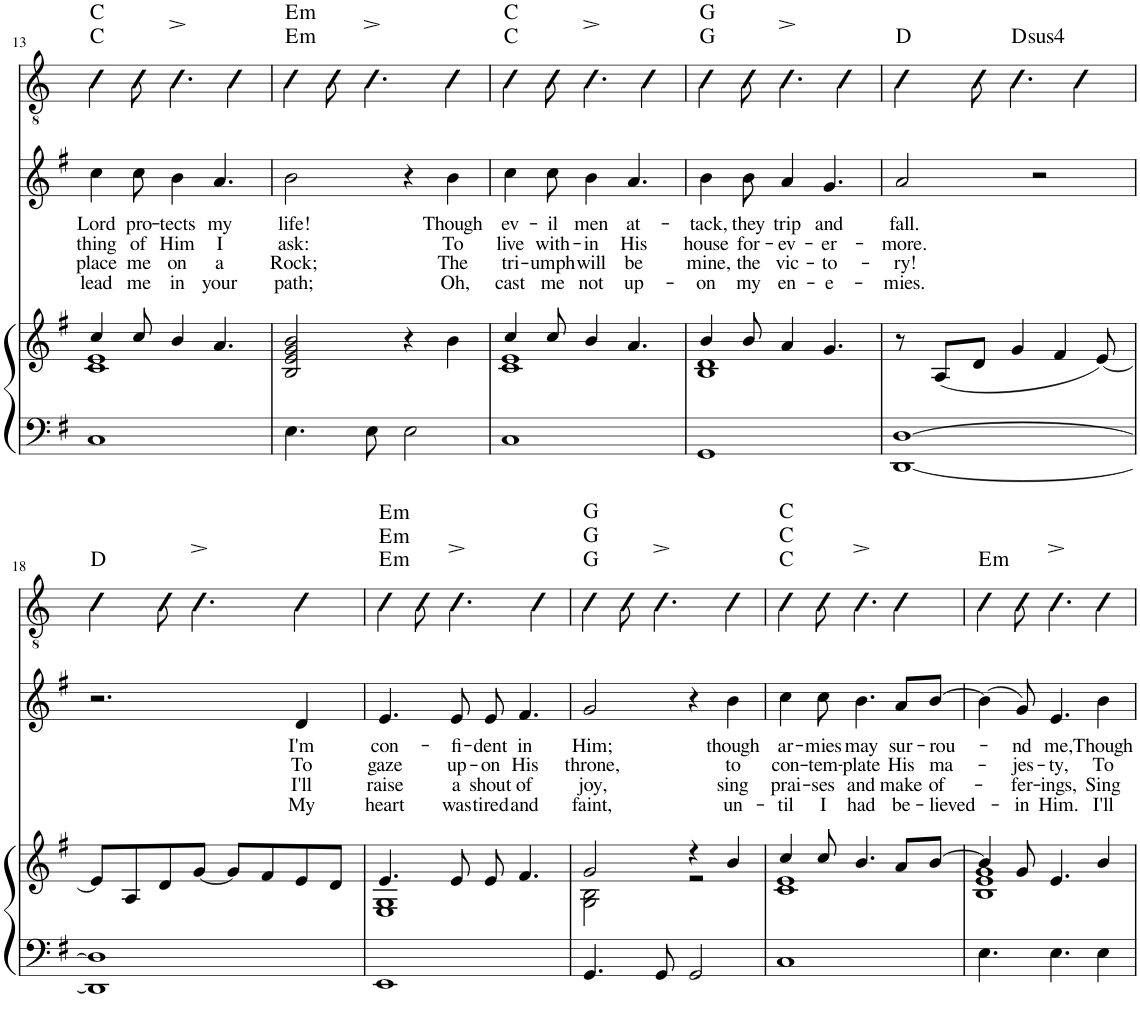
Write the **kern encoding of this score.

**kern	**kern	**kern	**text	**text	**text	**text	**kern	**harte
*part3	*part3	*part2	*part2	*part2	*part2	*part2	*part1	*part1
*staff4	*staff3	*staff2	*staff2	*staff2	*staff2	*staff2	*staff1	*
*I"Piano	*	*I"Voice	*	*	*	*	*I"Guitar	*
*I'Pno	*	*I'V	*	*	*	*	*	*
!!LO:PB:g=z
*clefF4	*clefG2	*clefG2	*	*	*	*	*clefGv2	*
*k[f#]	*k[f#]	*k[f#]	*	*	*	*	*k[]	*
*M4/4	*M4/4	*M4/4	*	*	*	*	*M4/4	*
=13	=13	=13	=13	=13	=13	=13	=13	=13
*	*^	*	*	*	*	*	*	*
!	!	!	!	!LO:LY:b	!LO:LY:b	!LO:LY:b	!LO:LY:b	!	!
1C	4cc/	1c 1e	4cc\	-Lord	-thing	-place	-lead	4c\	C:maj C:maj
!	!	!	!	!LO:LY:b	!LO:LY:b	!LO:LY:b	!LO:LY:b	!	!
.	8cc/	.	8cc\	-pro-	-of	-me	-me	8c\	.
!	!	!	!	!LO:LY:b	!LO:LY:b	!LO:LY:b	!LO:LY:b	!	!
.	4b/	.	4b\	-tects	-Him	-on	-in	4.c^\	.
!	!	!	!	!LO:LY:b	!LO:LY:b	!LO:LY:b	!LO:LY:b	!	!
.	4.a/	.	4.a/	-my	-I	-a	-your	.	.
.	.	.	.	.	.	.	.	4c\	.
*	*v	*v	*	*	*	*	*	*	*
=14	=14	=14	=14	=14	=14	=14	=14	=14
!	!	!	!LO:LY:b	!LO:LY:b	!LO:LY:b	!LO:LY:b	!	!LO:H:n=1:kt=m
!	!	!	!	!	!	!	!	!LO:H:n=2:kt=m
4.E\	2B/ 2e/ 2g/ 2b/	2b\	-life!	-ask:	-Rock;	-path;	4c\	E:min E:min
.	.	.	.	.	.	.	8c\	.
8E\	.	.	.	.	.	.	4.c^\	.
2E\	4r	4r	.	.	.	.	.	.
!	!	!	!LO:LY:b	!LO:LY:b	!LO:LY:b	!LO:LY:b	!	!
.	4b\	4b\	-Though	-To	-The	-Oh,	4c\	.
=15	=15	=15	=15	=15	=15	=15	=15	=15
*	*^	*	*	*	*	*	*	*
!	!	!	!	!LO:LY:b	!LO:LY:b	!LO:LY:b	!LO:LY:b	!	!
1C	4cc/	1c 1e	4cc\	-ev-	-live	-tri-	-cast	4c\	C:maj C:maj
!	!	!	!	!LO:LY:b	!LO:LY:b	!LO:LY:b	!LO:LY:b	!	!
.	8cc/	.	8cc\	-il	-with-	-umph	-me	8c\	.
!	!	!	!	!LO:LY:b	!LO:LY:b	!LO:LY:b	!LO:LY:b	!	!
.	4b/	.	4b\	-men	-in	-will	-not	4.c^\	.
!	!	!	!	!LO:LY:b	!LO:LY:b	!LO:LY:b	!LO:LY:b	!	!
.	4.a/	.	4.a/	-at-	-His	-be	-up-	.	.
.	.	.	.	.	.	.	.	4c\	.
=16	=16	=16	=16	=16	=16	=16	=16	=16	=16
!	!	!	!	!LO:LY:b	!LO:LY:b	!LO:LY:b	!LO:LY:b	!	!
1GG	4b/	1B 1d	4b\	-tack,	-house	-mine,	-on	4c\	G:maj G:maj
!	!	!	!	!LO:LY:b	!LO:LY:b	!LO:LY:b	!LO:LY:b	!	!
.	8b/	.	8b\	-they	-for-	-the	-my	8c\	.
!	!	!	!	!LO:LY:b	!LO:LY:b	!LO:LY:b	!LO:LY:b	!	!
.	4a/	.	4a/	-trip	-ev-	-vic-	-en-	4.c^\	.
!	!	!	!	!LO:LY:b	!LO:LY:b	!LO:LY:b	!LO:LY:b	!	!
.	4.g/	.	4.g/	-and	-er-	-to-	-e-	.	.
.	.	.	.	.	.	.	.	4c\	.
*	*v	*v	*	*	*	*	*	*	*
=17	=17	=17	=17	=17	=17	=17	=17	=17
!	!	!	!LO:LY:b	!LO:LY:b	!LO:LY:b	!LO:LY:b	!	!
[1DD [1D	8r	2a/	-fall.	-more.	-ry!	-mies.	4c\	D:maj
.	(8A/L	.	.	.	.	.	.	.
.	8d/J	.	.	.	.	.	8c\	.
!	!	!	!	!	!	!	!	!LO:H:kt=4
.	4g/	.	.	.	.	.	4.c\	D:sus4
.	.	2r	.	.	.	.	.	.
.	4f#/	.	.	.	.	.	.	.
.	.	.	.	.	.	.	4c\	.
.	[8e/)	.	.	.	.	.	.	.
!!LO:LB:g=z
=18	=18	=18	=18	=18	=18	=18	=18	=18
1DD] 1D]	8e/L]	2.r	.	.	.	.	4c\	D:maj
.	8A/	.	.	.	.	.	.	.
.	8d/	.	.	.	.	.	8c\	.
.	[8g/J	.	.	.	.	.	4.c^\	.
.	8g/L]	.	.	.	.	.	.	.
.	8f#/	.	.	.	.	.	.	.
!	!	!	!LO:LY:b	!LO:LY:b	!LO:LY:b	!LO:LY:b	!	!
.	8e/	4d/	-I'm	-To	-I'll	-My	4c\	.
.	8d/J	.	.	.	.	.	.	.
=19	=19	=19	=19	=19	=19	=19	=19	=19
*	*^	*	*	*	*	*	*	*
!	!	!	!	!LO:LY:b	!LO:LY:b	!LO:LY:b	!LO:LY:b	!	!LO:H:n=1:kt=m
!	!	!	!	!	!	!	!	!	!LO:H:n=2:kt=m
!	!	!	!	!	!	!	!	!	!LO:H:n=3:kt=m
1EE	4.e/	1E 1G	4.e/	-con-	-gaze	-raise	-heart	4c\	E:min E:min E:min
.	.	.	.	.	.	.	.	8c\	.
!	!	!	!	!LO:LY:b	!LO:LY:b	!LO:LY:b	!LO:LY:b	!	!
.	8e/	.	8e/	-fi-	-up-	-a	-was	4.c^\	.
!	!	!	!	!LO:LY:b	!LO:LY:b	!LO:LY:b	!LO:LY:b	!	!
.	8e/	.	8e/	-dent	-on	-shout	-tired	.	.
!	!	!	!	!LO:LY:b	!LO:LY:b	!LO:LY:b	!LO:LY:b	!	!
.	4.f#/	.	4.f#/	-in	-His	-of	-and	.	.
.	.	.	.	.	.	.	.	4c\	.
=20	=20	=20	=20	=20	=20	=20	=20	=20	=20
!	!	!	!	!LO:LY:b	!LO:LY:b	!LO:LY:b	!LO:LY:b	!	!
4.GG/	2g/	2G\ 2B\	2g/	-Him;	-throne,	-joy,	-faint,	4c\	G:maj G:maj G:maj
.	.	.	.	.	.	.	.	8c\	.
8GG/	.	.	.	.	.	.	.	4.c^\	.
2GG/	4r	2r	4r	.	.	.	.	.	.
!	!	!	!	!LO:LY:b	!LO:LY:b	!LO:LY:b	!LO:LY:b	!	!
.	4b/	.	4b\	-though	-to	-sing	-un-	4c\	.
=21	=21	=21	=21	=21	=21	=21	=21	=21	=21
!	!	!	!	!LO:LY:b	!LO:LY:b	!LO:LY:b	!LO:LY:b	!	!
1C	4cc/	1c 1e	4cc\	-ar-	-con-	-prai-	-til	4c\	C:maj C:maj C:maj
!	!	!	!	!LO:LY:b	!LO:LY:b	!LO:LY:b	!LO:LY:b	!	!
.	8cc/	.	8cc\	-mies	-tem-	-ses	-I	8c\	.
!	!	!	!	!LO:LY:b	!LO:LY:b	!LO:LY:b	!LO:LY:b	!	!
.	4.b/	.	4.b\	-may	-plate	-and	-had	4.c^\	.
!	!	!	!	!LO:LY:b	!LO:LY:b	!LO:LY:b	!LO:LY:b	!	!
.	8a/L	.	8a/L	sur-	-His	-make	-be-	4c\	.
!	!	!	!	!LO:LY:b	!LO:LY:b	!LO:LY:b	!LO:LY:b	!	!
.	[8b/J	.	[8b/J	-rou-	ma-	of-	-lieved-	.	.
=22	=22	=22	=22	=22	=22	=22	=22	=22	=22
!	!	!	!	!	!	!	!	!	!LO:H:kt=m
4.E\	4b/]	1B 1e 1g	(4b\]	.	.	.	.	4c\	E:min
!	!	!	!	!LO:LY:b	!LO:LY:b	!LO:LY:b	!LO:LY:b	!	!
.	8g/	.	8g/)	-nd	-jes-	-fer-	-in	8c\	.
!	!	!	!	!LO:LY:b	!LO:LY:b	!LO:LY:b	!LO:LY:b	!	!
4.E\	4.e/	.	4.e/	me,	-ty,	-ings,	-Him.	4.c^\	.
!	!	!	!	!LO:LY:b	!LO:LY:b	!LO:LY:b	!LO:LY:b	!	!
4E\	4b/	.	4b\	-Though	-To	-Sing	-I'll	4c\	.
*	*v	*v	*	*	*	*	*	*	*
=	=	=	=	=	=	=	=	=
*-	*-	*-	*-	*-	*-	*-	*-	*-
